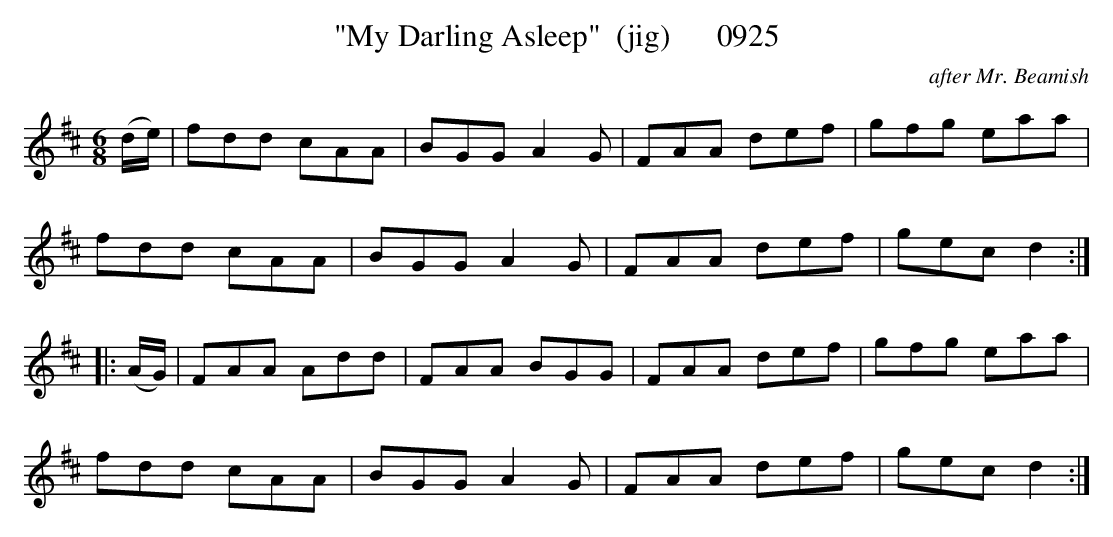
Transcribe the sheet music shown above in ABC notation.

X:1
T:"My Darling Asleep"  (jig)      0925
C:after Mr. Beamish
BRENNAN July 2003 (HTTP://WWW.SOSYOURMOM.COM)
M:6/8
L:1/8
K:D
(d/2e/2)|fdd cAA|BGG A2G|FAA def|gfg eaa|
fdd cAA|BGG A2G|FAA def|gec d2:|
|:(A/2G/2)|FAA Add|FAA BGG|FAA def|gfg eaa|
fdd cAA|BGG A2G|FAA def|gec d2:|
